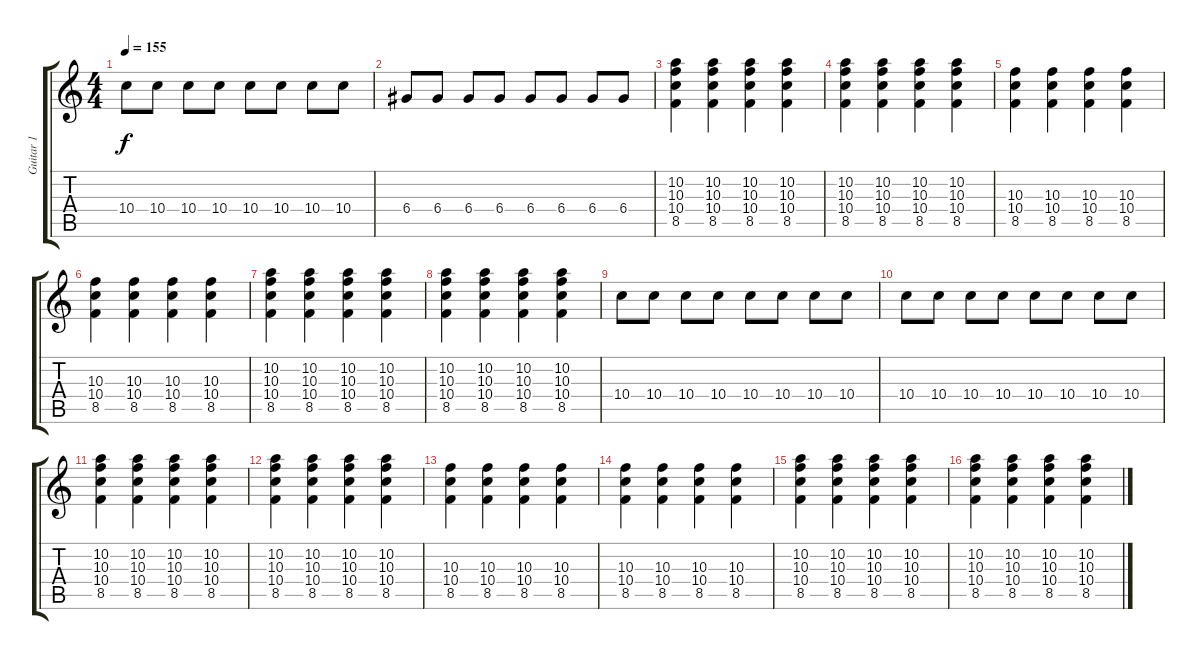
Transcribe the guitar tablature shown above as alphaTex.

\track ("Guitar 1" "Guitar 1") {instrument overdrivenguitar}
\staff {score tabs}
\tuning (E4 B3 G3 D3 A2 E2) {hide}
\ts (4 4)
\tempo 155
\clef g2
\ks c
10.4.8{dy f volume 16} 10.4.8 10.4.8 10.4.8 10.4.8 10.4.8 10.4.8 10.4.8 |
6.4.8 6.4.8 6.4.8 6.4.8 6.4.8 6.4.8 6.4.8 6.4.8 |
(10.2 10.3 10.4 8.5).4 (10.2 10.3 10.4 8.5).4 (10.2 10.3 10.4 8.5).4 (10.2 10.3 10.4 8.5).4 |
(10.2 10.3 10.4 8.5).4 (10.2 10.3 10.4 8.5).4 (10.2 10.3 10.4 8.5).4 (10.2 10.3 10.4 8.5).4 |
(10.3 10.4 8.5).4 (10.3 10.4 8.5).4 (10.3 10.4 8.5).4 (10.3 10.4 8.5).4 |
(10.3 10.4 8.5).4 (10.3 10.4 8.5).4 (10.3 10.4 8.5).4 (10.3 10.4 8.5).4 |
(10.2 10.3 10.4 8.5).4 (10.2 10.3 10.4 8.5).4 (10.2 10.3 10.4 8.5).4 (10.2 10.3 10.4 8.5).4 |
(10.2 10.3 10.4 8.5).4 (10.2 10.3 10.4 8.5).4 (10.2 10.3 10.4 8.5).4 (10.2 10.3 10.4 8.5).4 |
10.4.8{volume 16} 10.4.8 10.4.8 10.4.8 10.4.8 10.4.8 10.4.8 10.4.8 |
10.4.8 10.4.8 10.4.8 10.4.8 10.4.8 10.4.8 10.4.8 10.4.8 |
(10.2 10.3 10.4 8.5).4 (10.2 10.3 10.4 8.5).4 (10.2 10.3 10.4 8.5).4 (10.2 10.3 10.4 8.5).4 |
(10.2 10.3 10.4 8.5).4 (10.2 10.3 10.4 8.5).4 (10.2 10.3 10.4 8.5).4 (10.2 10.3 10.4 8.5).4 |
(10.3 10.4 8.5).4 (10.3 10.4 8.5).4 (10.3 10.4 8.5).4 (10.3 10.4 8.5).4 |
(10.3 10.4 8.5).4 (10.3 10.4 8.5).4 (10.3 10.4 8.5).4 (10.3 10.4 8.5).4 |
(10.2 10.3 10.4 8.5).4 (10.2 10.3 10.4 8.5).4 (10.2 10.3 10.4 8.5).4 (10.2 10.3 10.4 8.5).4 |
(10.2 10.3 10.4 8.5).4 (10.2 10.3 10.4 8.5).4 (10.2 10.3 10.4 8.5).4 (10.2 10.3 10.4 8.5).4
